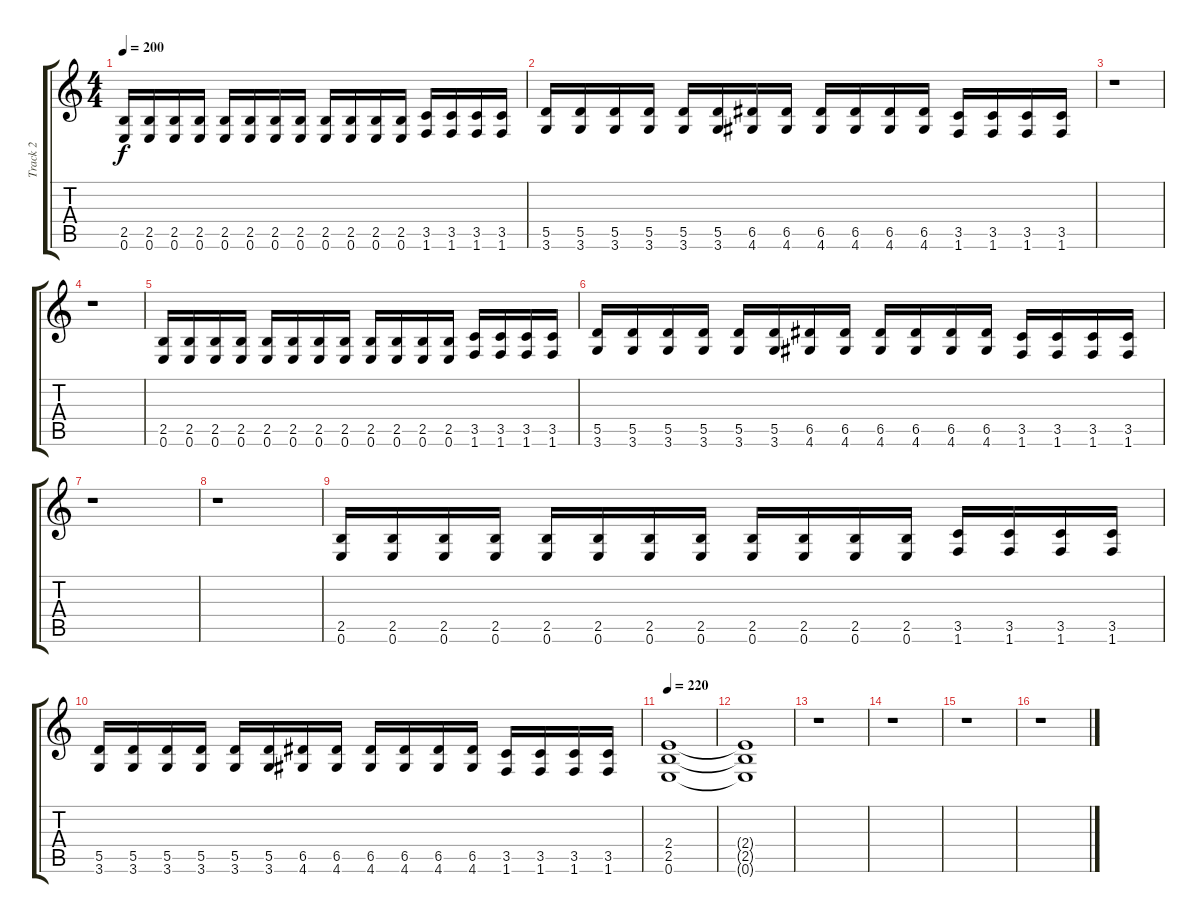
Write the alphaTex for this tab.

\track ("Track 2" "Track 2") {instrument distortionguitar}
\staff {score tabs}
\tuning (E4 B3 G3 D3 A2 E2) {hide}
\ts (4 4)
\tempo 200
\clef g2
\ks c
(2.5 0.6).16{dy f} (2.5 0.6).16 (2.5 0.6).16 (2.5 0.6).16 (2.5 0.6).16 (2.5 0.6).16 (2.5 0.6).16 (2.5 0.6).16 (2.5 0.6).16 (2.5 0.6).16 (2.5 0.6).16 (2.5 0.6).16 (3.5 1.6).16 (3.5 1.6).16 (3.5 1.6).16 (3.5 1.6).16 |
(5.5 3.6).16 (5.5 3.6).16 (5.5 3.6).16 (5.5 3.6).16 (5.5 3.6).16 (5.5 3.6).16 (6.5 4.6).16 (6.5 4.6).16 (6.5 4.6).16 (6.5 4.6).16 (6.5 4.6).16 (6.5 4.6).16 (3.5 1.6).16 (3.5 1.6).16 (3.5 1.6).16 (3.5 1.6).16 |
r.1 |
r.1 |
(2.5 0.6).16 (2.5 0.6).16 (2.5 0.6).16 (2.5 0.6).16 (2.5 0.6).16 (2.5 0.6).16 (2.5 0.6).16 (2.5 0.6).16 (2.5 0.6).16 (2.5 0.6).16 (2.5 0.6).16 (2.5 0.6).16 (3.5 1.6).16 (3.5 1.6).16 (3.5 1.6).16 (3.5 1.6).16 |
(5.5 3.6).16 (5.5 3.6).16 (5.5 3.6).16 (5.5 3.6).16 (5.5 3.6).16 (5.5 3.6).16 (6.5 4.6).16 (6.5 4.6).16 (6.5 4.6).16 (6.5 4.6).16 (6.5 4.6).16 (6.5 4.6).16 (3.5 1.6).16 (3.5 1.6).16 (3.5 1.6).16 (3.5 1.6).16 |
r.1 |
r.1 |
(2.5 0.6).16 (2.5 0.6).16 (2.5 0.6).16 (2.5 0.6).16 (2.5 0.6).16 (2.5 0.6).16 (2.5 0.6).16 (2.5 0.6).16 (2.5 0.6).16 (2.5 0.6).16 (2.5 0.6).16 (2.5 0.6).16 (3.5 1.6).16 (3.5 1.6).16 (3.5 1.6).16 (3.5 1.6).16 |
(5.5 3.6).16 (5.5 3.6).16 (5.5 3.6).16 (5.5 3.6).16 (5.5 3.6).16 (5.5 3.6).16 (6.5 4.6).16 (6.5 4.6).16 (6.5 4.6).16 (6.5 4.6).16 (6.5 4.6).16 (6.5 4.6).16 (3.5 1.6).16 (3.5 1.6).16 (3.5 1.6).16 (3.5 1.6).16 |
\tempo 220
(2.4 2.5 0.6).1 |
(2.4{t} 2.5{t} 0.6{t}).1 |
r.1 |
r.1 |
r.1 |
r.1
